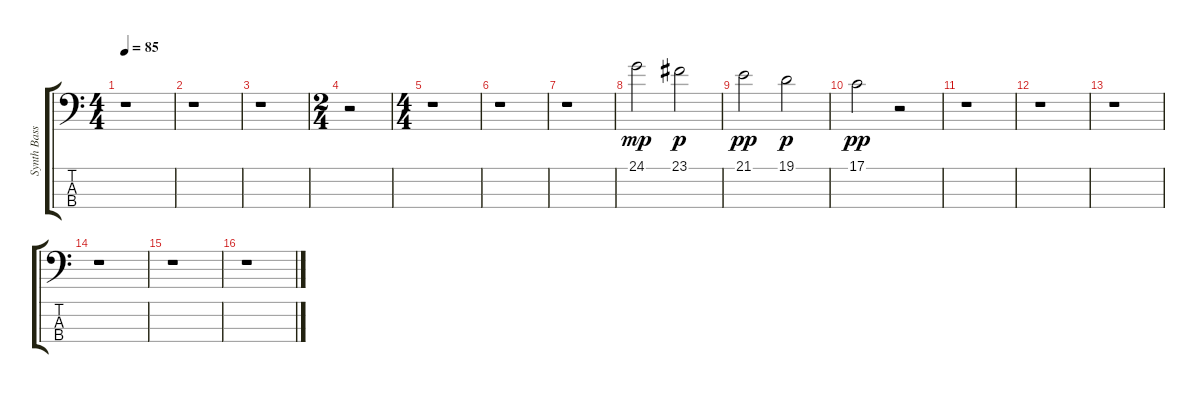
\track ("Synth Bass" "Synth Bass") {instrument synthbrass2}
\staff {score tabs}
\tuning (G2 D2 A1 E1) {hide}
\ts (4 4)
\tempo 85
\clef f4
\ks c
r.1{dy p} |
r.1 |
r.1 |
\ts (2 4)
r.2 |
\ts (4 4)
r.1 |
r.1 |
r.1 |
24.1.2{dy mp} 23.1.2{dy p} |
21.1.2{dy pp} 19.1.2{dy p} |
17.1.2{dy pp} r.2 |
r.1 |
r.1 |
r.1 |
r.1 |
r.1 |
r.1
